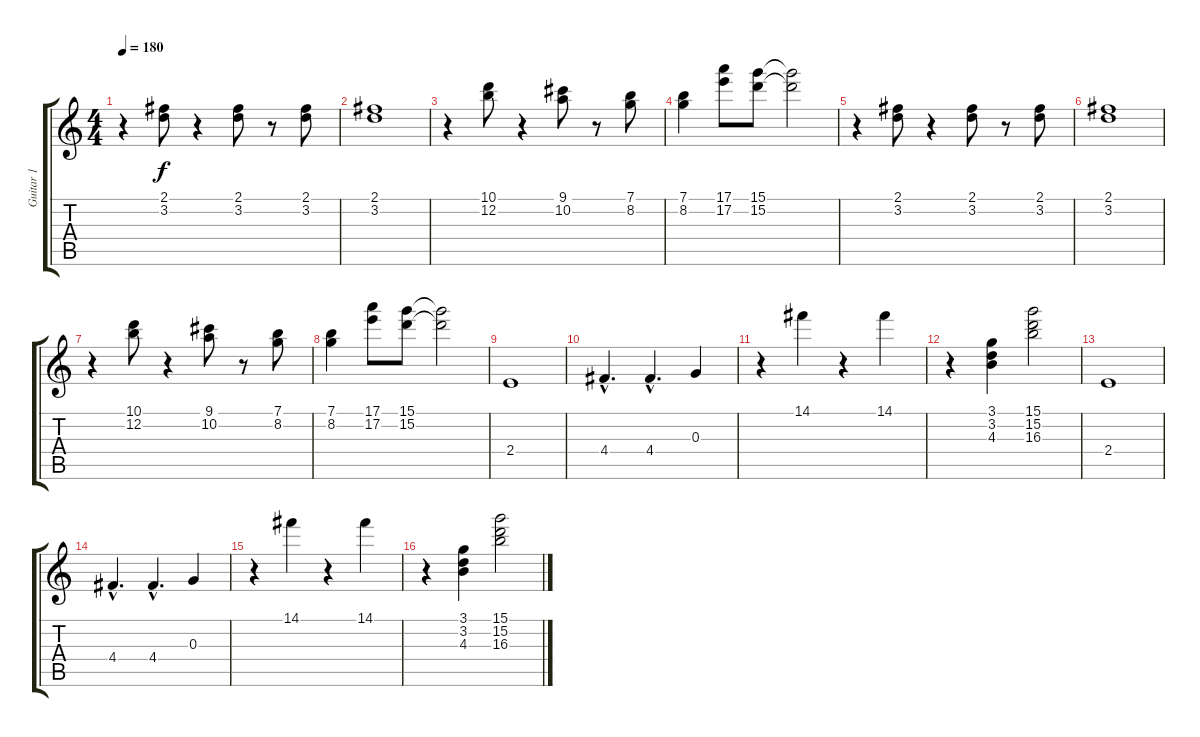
\track ("Guitar 1" "Guitar 1") {instrument distortionguitar}
\staff {score tabs}
\tuning (E4 B3 G3 D3 A2 E2) {hide}
\ts (4 4)
\tempo 180
\clef g2
\ks c
r.4{dy f} (2.1 3.2).8 r.4 (2.1 3.2).8 r.8 (2.1 3.2).8 |
(2.1 3.2).1 |
r.4 (10.1 12.2).8 r.4 (9.1 10.2).8 r.8 (7.1 8.2).8 |
(7.1 8.2).4 (17.1 17.2).8 (15.1 15.2).8 (15.1{t} 15.2{t}).2 |
r.4 (2.1 3.2).8 r.4 (2.1 3.2).8 r.8 (2.1 3.2).8 |
(2.1 3.2).1 |
r.4 (10.1 12.2).8 r.4 (9.1 10.2).8 r.8 (7.1 8.2).8 |
(7.1 8.2).4 (17.1 17.2).8 (15.1 15.2).8 (15.1{t} 15.2{t}).2 |
2.4.1 |
4.4{hac}.4{d} 4.4{hac}.4{d} 0.3.4 |
r.4 14.1.4 r.4 14.1.4 |
r.4 (3.1 3.2 4.3).4 (15.1 15.2 16.3).2 |
2.4.1 |
4.4{hac}.4{d} 4.4{hac}.4{d} 0.3.4 |
r.4 14.1.4 r.4 14.1.4 |
r.4 (3.1 3.2 4.3).4 (15.1 15.2 16.3).2
